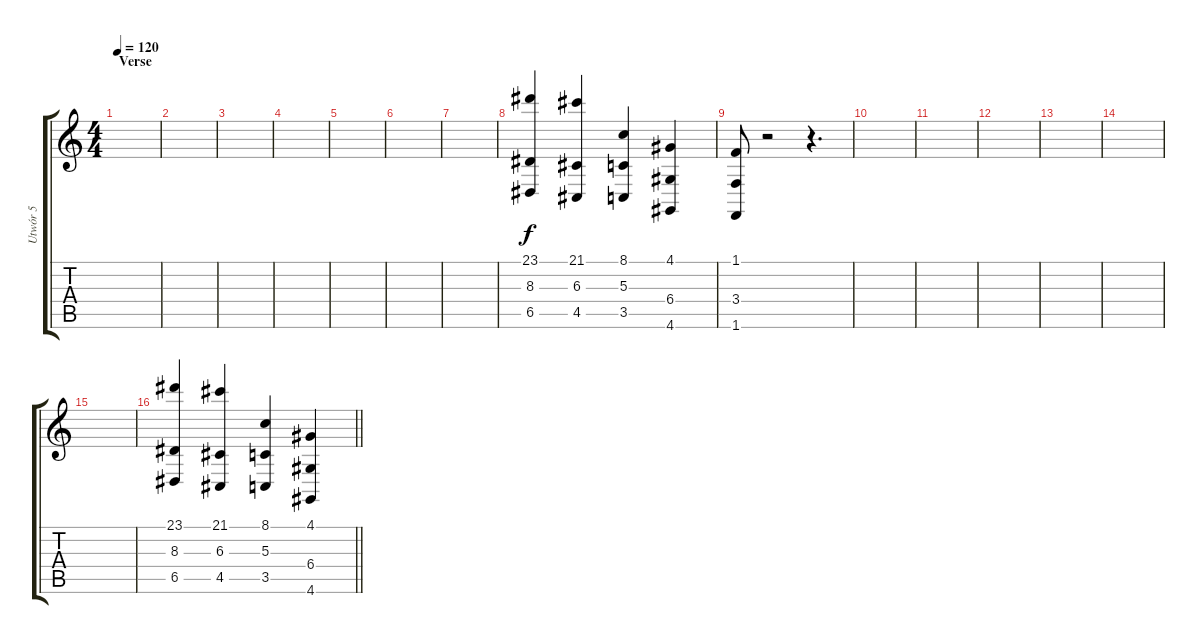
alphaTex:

\track ("Utwór 5" "Utwór 5") {instrument stringensemble1}
\staff {score tabs}
\tuning (E4 B3 G3 D3 A2 E2) {hide}
\ts (4 4)
\section ("" "Verse")
\tempo 120
\clef g2
\ks c
|
|
|
|
|
|
|
(23.1 8.3 6.5).4 (21.1 6.3 4.5).4 (8.1 5.3 3.5).4 (4.1 6.4 4.6).4 |
(1.1 3.4 1.6).8 r.2 r.4{d} |
|
|
|
|
|
|
\barLineRight lightlight
(23.1 8.3 6.5).4 (21.1 6.3 4.5).4 (8.1 5.3 3.5).4 (4.1 6.4 4.6).4
